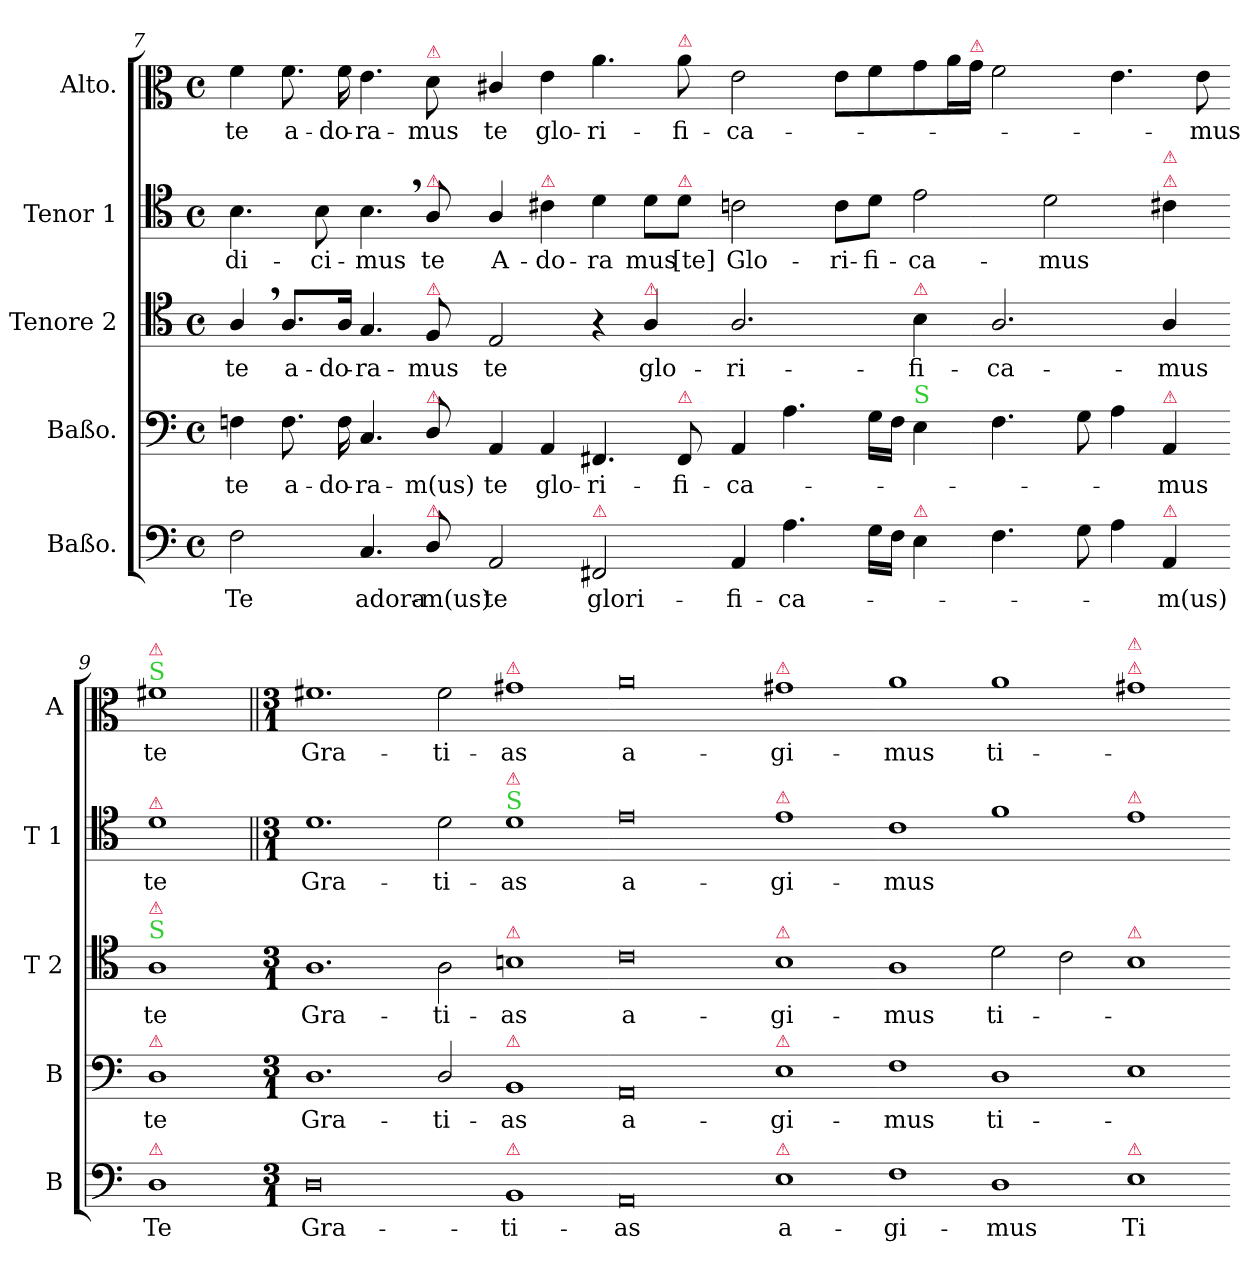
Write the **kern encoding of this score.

**kern	**text	**kern	**text	**kern	**text	**kern	**text	**kern	**text
*part5	*part5	*part4	*part4	*part3	*part3	*part2	*part2	*part1	*part1
*staff5	*staff5	*staff4	*staff4	*staff3	*staff3	*staff2	*staff2	*staff1	*staff1
*I"Baßo.	*	*I"Baßo.	*	*I"Tenore 2	*	*I"Tenor 1	*	*I"Alto.	*
*I'B	*	*I'B	*	*I'T 2	*	*I'T 1	*	*I'A	*
*clefF4	*	*clefF4	*	*clefC4	*	*clefC4	*	*clefC3	*
*k[]	*	*k[]	*	*k[]	*	*k[]	*	*k[]	*
*M2/1	*	*M2/1	*	*M2/1	*	*M2/1	*	*M2/1	*
*met(c)	*	*met(c)	*	*met(c)	*	*met(c)	*	*met(c)	*
=7	=7	=7	=7	=7	=7	=7	=7	=7	=7
2F\	Te	4Fn\	te	4A,</	te	4.B\	-di-	4f\	te
.	.	8.F\	a-	8.A/L	a-	.	.	8.f\	a-
.	.	.	.	.	.	8B\	-ci-	.	.
.	.	16F\	-do-	16A/Jk	-do-	.	.	16f\	-do-
4.C/	adora-	4.C/	-ra-	4.G/	-ra-	4.B,<\	-mus	4.e\	-ra-
!	!	!	!	!	!	!	!	!LO:TX:a:color=crimson:t=⚠	!
!	!	!	!	!	!	!LO:TX:a:color=crimson:t=⚠	!	!	!
!	!	!	!	!LO:TX:a:color=crimson:t=⚠	!	!	!	!	!
!	!	!LO:TX:a:color=crimson:t=⚠	!	!	!	!	!	!	!
!LO:TX:a:color=crimson:t=⚠	!	!	!	!	!	!	!	!	!
8D/	-m(us)	8D/	-m(us)	8F/	-mus	8A/	te	8d\	-mus
2AA/	te	4AA/	te	2E/	te	4A/	A-	4c#X/	te
!	!	!	!	!	!	!LO:TX:a:color=crimson:t=⚠	!	!	!
.	.	4AA/	glo-	.	.	4c#X\	-do-	4e\	glo-
!LO:TX:a:color=crimson:t=⚠	!	!	!	!	!	!	!	!	!
2FF#X/	glori-	4.FF#X/	-ri-	4r	.	4d\	-ra	4.a\	-ri-
!	!	!	!	!LO:TX:a:color=crimson:t=⚠	!	!	!	!	!
.	.	.	.	4A/	glo-	8d\L	mus	.	.
!	!	!	!	!	!	!	!	!LO:TX:a:color=crimson:t=⚠	!
!	!	!	!	!	!	!LO:TX:a:color=crimson:t=⚠	!	!	!
!	!	!LO:TX:a:color=crimson:t=⚠	!	!	!	!	!	!	!
.	.	8FF#/	-fi-	.	.	8d\J	[te]	8a\	-fi-
=8-	=8-	=8-	=8-	=8-	=8-	=8-	=8-	=8-	=8-
4AA/	-fi-	4AA/	-ca-	2.A/	-ri-	2cn\	Glo-	2e\	-ca-
4.A\	-ca-	4.A\	.	.	.	.	.	.	.
.	.	.	.	.	.	8c\L	-ri-	8e\L	.
16G\LL	.	16G\LL	.	.	.	8d\J	-fi-	8f\	.
16F\JJ	.	16F\JJ	.	.	.	.	.	.	.
!	!	!	!	!LO:TX:a:color=crimson:t=⚠	!	!	!	!	!
!	!	!LO:TX:a:color=limegreen:t=S	!	!	!	!	!	!	!
!LO:TX:a:color=crimson:t=⚠	!	!	!	!	!	!	!	!	!
4E\	.	4E\	.	4B\	-fi-	2e\	-ca-	8g\	.
.	.	.	.	.	.	.	.	16a\L	.
!	!	!	!	!	!	!	!	!LO:TX:a:color=crimson:t=⚠	!
.	.	.	.	.	.	.	.	16g\JJ	.
4.F\	.	4.F\	.	2.A/	-ca-	.	.	2f\	.
.	.	.	.	.	.	2d\	-mus	.	.
8G\	.	8G\	.	.	.	.	.	.	.
4A\	.	4A\	.	.	.	.	.	4.e\	.
!	!	!	!	!	!	!LO:TX:a:color=crimson:t=⚠	!	!	!
!	!	!	!	!	!	!LO:TX:a:color=crimson:t=⚠	!	!	!
!	!	!LO:TX:a:color=crimson:t=⚠	!	!	!	!	!	!	!
!LO:TX:a:color=crimson:t=⚠	!	!	!	!	!	!	!	!	!
4AA/	-m(us)	4AA/	-mus	4A/	-mus	4c#X\	.	.	.
.	.	.	.	.	.	.	.	8e\	-mus
=9-	=9-	=9-	=9-	=9-	=9-	=9-	=9-	=9-	=9-
!	!	!	!	!	!	!	!	!LO:TX:a:color=limegreen:t=S	!
!	!	!	!	!	!	!	!	!LO:TX:a:color=crimson:t=⚠	!
!	!	!	!	!	!	!LO:TX:a:color=crimson:t=⚠	!	!	!
!	!	!	!	!LO:TX:a:color=limegreen:t=S	!	!	!	!	!
!	!	!	!	!LO:TX:a:color=crimson:t=⚠	!	!	!	!	!
!	!	!LO:TX:a:color=crimson:t=⚠	!	!	!	!	!	!	!
!LO:TX:a:color=crimson:t=⚠	!	!	!	!	!	!	!	!	!
1D\	Te	1D\	te	1A\	te	1d\	te	1f#X\	te
=10-	=10||	=10-	=10||	=10-	=10||	=10||	=10||	=10||	=10||
*M3/1	*	*M3/1	*	*M3/1	*	*M3/1	*	*M3/1	*
0D\	Gra-	1.D\	Gra-	1.A\	Gra-	1.d\	Gra-	1.f#X\	Gra-
.	.	2D/	-ti-	2A\	-ti-	2d\	-ti-	2f#\	-ti-
!	!	!	!	!	!	!	!	!LO:TX:a:color=crimson:t=⚠	!
!	!	!	!	!	!	!LO:TX:a:color=limegreen:t=S	!	!	!
!	!	!	!	!	!	!LO:TX:a:color=crimson:t=⚠	!	!	!
!	!	!	!	!LO:TX:a:color=crimson:t=⚠	!	!	!	!	!
!	!	!LO:TX:a:color=crimson:t=⚠	!	!	!	!	!	!	!
!LO:TX:a:color=crimson:t=⚠	!	!	!	!	!	!	!	!	!
1BB/	-ti-	1BB/	-as	1Bn\	-as	1d\	-as	1g#X\	-as
=11-	=11-	=11-	=11-	=11-	=11-	=11-	=11-	=11-	=11-
0AA/	-as	0AA/	a-	0c\	a-	0e\	a-	0a\	a-
!	!	!	!	!	!	!	!	!LO:TX:a:color=crimson:t=⚠	!
!	!	!	!	!	!	!LO:TX:a:color=crimson:t=⚠	!	!	!
!	!	!	!	!LO:TX:a:color=crimson:t=⚠	!	!	!	!	!
!	!	!LO:TX:a:color=crimson:t=⚠	!	!	!	!	!	!	!
!LO:TX:a:color=crimson:t=⚠	!	!	!	!	!	!	!	!	!
1E\	a-	1E\	-gi-	1B\	-gi-	1e\	-gi-	1g#X\	-gi-
=12-	=12-	=12-	=12-	=12-	=12-	=12-	=12-	=12-	=12-
1F\	-gi-	1F\	-mus	1A\	-mus	1c\	-mus	1a\	-mus
1D\	-mus	1D\	ti-	2d\	ti-	1f\	.	1a\	ti-
.	.	.	.	2c\	.	.	.	.	.
!	!	!	!	!	!	!	!	!LO:TX:a:color=crimson:t=⚠	!
!	!	!	!	!	!	!	!	!LO:TX:a:color=crimson:t=⚠	!
!	!	!	!	!	!	!LO:TX:a:color=crimson:t=⚠	!	!	!
!	!	!	!	!LO:TX:a:color=crimson:t=⚠	!	!	!	!	!
!LO:TX:a:color=crimson:t=⚠	!	!	!	!	!	!	!	!	!
1E\	Ti-	1E\	.	1B\	.	1e\	.	1g#X\	.
=-	=-	=-	=-	=-	=-	=-	=-	=-	=-
*-	*-	*-	*-	*-	*-	*-	*-	*-	*-
